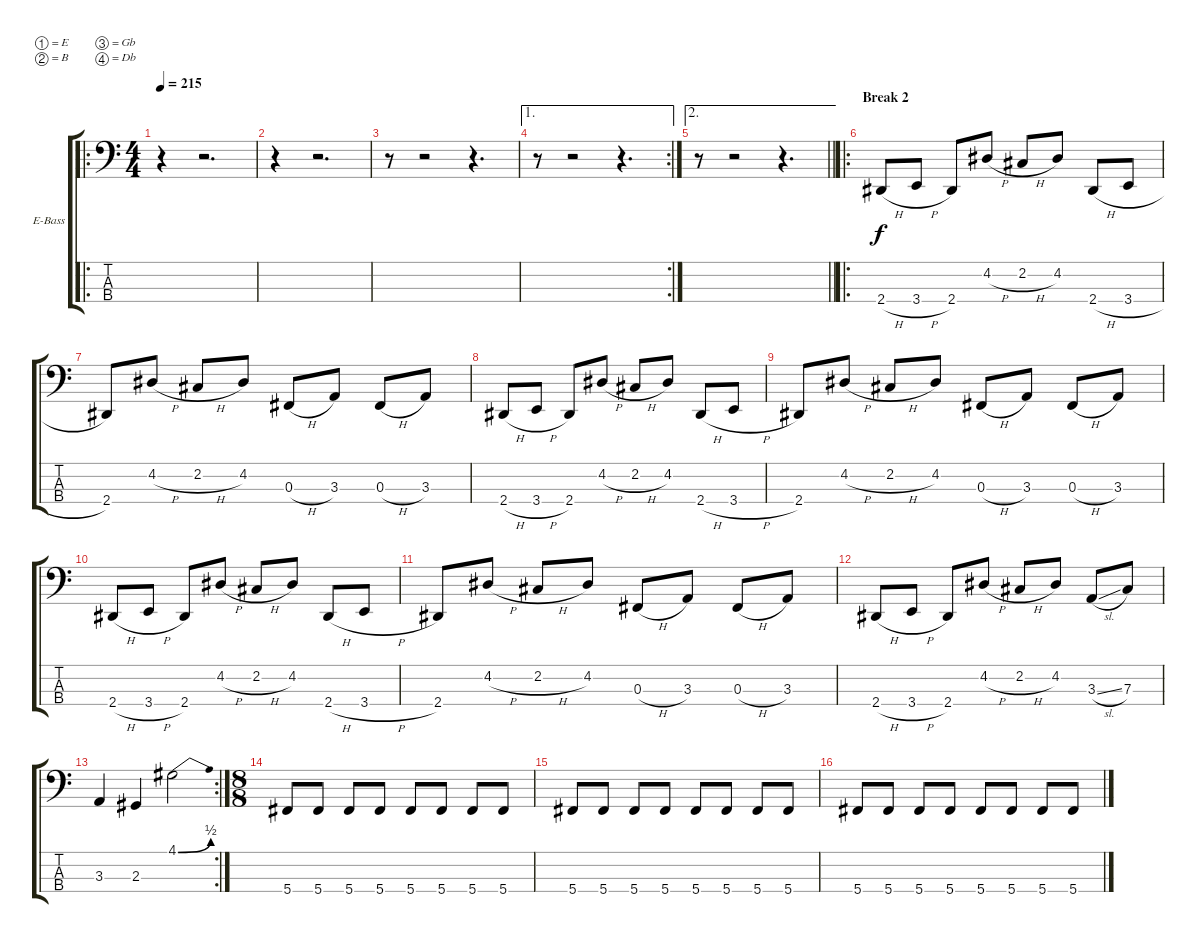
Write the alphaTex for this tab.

\bracketExtendMode groupsimilarinstruments
\firstSystemTrackNameOrientation horizontal
\otherSystemsTrackNameOrientation horizontal
\track ("Adam Duce" "E-Bass") {instrument electricbasspick}
\staff {score tabs}
\tuning (E2 B1 Gb1 Db1)
\ro
\ts (4 4)
\tempo 215
\clef f4
\ks c
r.4{dy f} r.2{d} |
r.4 r.2{d} |
r.8 r.2 r.4{d} |
\ae 1
\rc 2
r.8 r.2 r.4{d} |
\ae 2
\barLineRight lightlight
r.8 r.2 r.4{d} |
\ro
\section ("" "Break 2")
2.4{h}.8 3.4{h}.8 2.4.8 4.2{h}.8 2.2{h}.8 4.2.8 2.4{h}.8 3.4{h}.8 |
2.4.8 4.2{h}.8 2.2{h}.8 4.2.8 0.3{h}.8 3.3.8 0.3{h}.8 3.3.8 |
2.4{h}.8 3.4{h}.8 2.4.8 4.2{h}.8 2.2{h}.8 4.2.8 2.4{h}.8 3.4{h}.8 |
2.4.8 4.2{h}.8 2.2{h}.8 4.2.8 0.3{h}.8 3.3.8 0.3{h}.8 3.3.8 |
2.4{h}.8 3.4{h}.8 2.4.8 4.2{h}.8 2.2{h}.8 4.2.8 2.4{h}.8 3.4{h}.8 |
2.4.8 4.2{h}.8 2.2{h}.8 4.2.8 0.3{h}.8 3.3.8 0.3{h}.8 3.3.8 |
2.4{h}.8 3.4{h}.8 2.4.8 4.2{h}.8 2.2{h}.8 4.2.8 3.3{sl}.8 7.3.8 |
\rc 2
3.3.4 2.3.4 4.1{be (bend 0 0 60 2)}.2 |
\ts (8 8)
\beaming (8 2 2 2 2)
5.4.8 5.4.8 5.4.8 5.4.8 5.4.8 5.4.8 5.4.8 5.4.8 |
5.4.8 5.4.8 5.4.8 5.4.8 5.4.8 5.4.8 5.4.8 5.4.8 |
5.4.8 5.4.8 5.4.8 5.4.8 5.4.8 5.4.8 5.4.8 5.4.8
